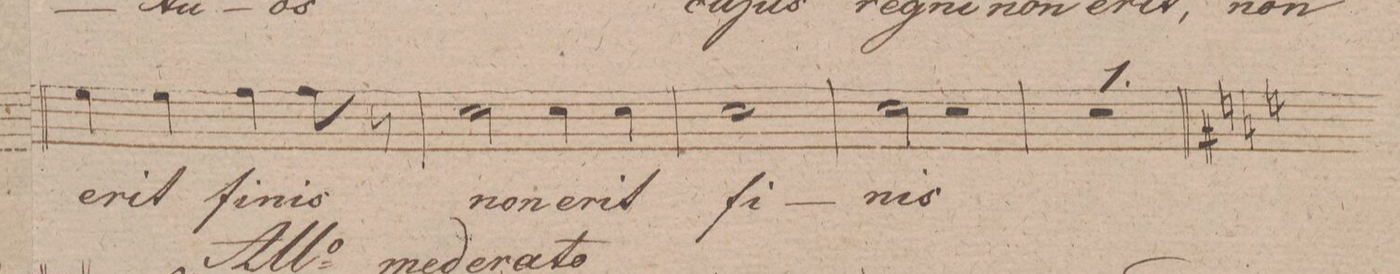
**kern	**text	**dynam
*I"Tenore.	*	*
*clefC4	*	*
*k[f#c#g#d#]	*	*
*met(c|)	*	*
*M2/2	*	*
4d#\	e-	.
4d#\	-rit	.
4e\	fi-	.
8e\	-nis,	.
8r	.	.
=177	=177	=177
2B\	non	.
4B\	e-	.
4B\	-rit	.
=178	=178	=178
1B\	fi-	.
=179	=179	=179
2B\	-nis.	.
2r	.	.
=180	=180	=180
1r	.	.
=181||	=181||	=181||
*-	*-	*-
